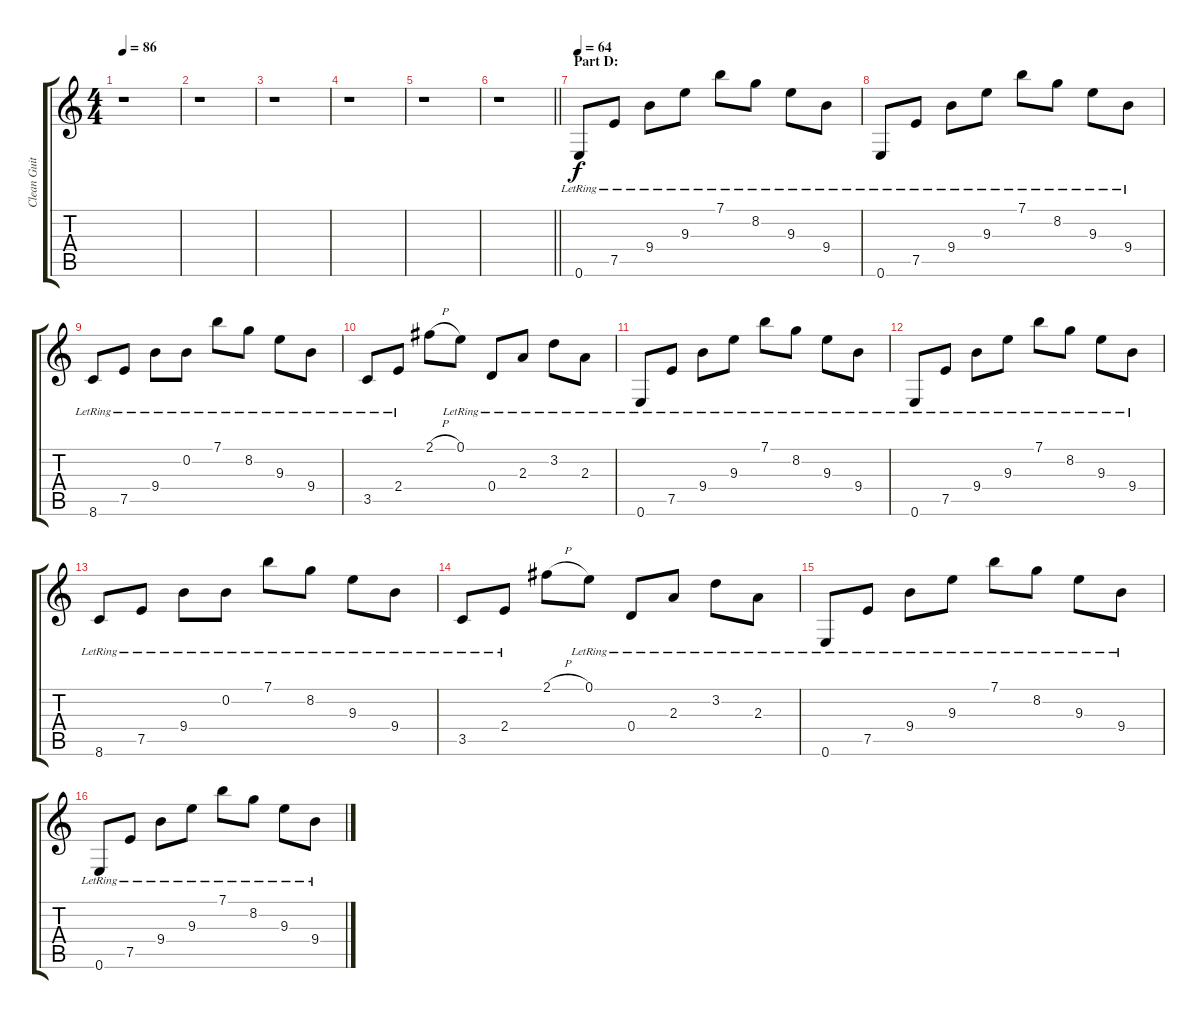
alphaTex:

\track ("Clean Guitar" "Clean Guit") {instrument acousticguitarsteel}
\staff {score tabs}
\tuning (E4 B3 G3 D3 A2 E2) {hide}
\ts (4 4)
\tempo 86
\clef g2
\ks c
r.1{dy f} |
r.1 |
r.1 |
r.1 |
r.1 |
\barLineRight lightlight
r.1 |
\section ("" "Part D:")
\tempo 64
0.6{lr}.8 7.5{lr}.8 9.4{lr}.8 9.3{lr}.8 7.1{lr}.8 8.2{lr}.8 9.3{lr}.8 9.4{lr}.8 |
0.6{lr}.8 7.5{lr}.8 9.4{lr}.8 9.3{lr}.8 7.1{lr}.8 8.2{lr}.8 9.3{lr}.8 9.4{lr}.8 |
8.6{lr}.8 7.5{lr}.8 9.4{lr}.8 0.2{lr}.8 7.1{lr}.8 8.2{lr}.8 9.3{lr}.8 9.4{lr}.8 |
3.5{lr}.8 2.4{lr}.8 2.1{h}.8 0.1{lr}.8 0.4{lr}.8 2.3{lr}.8 3.2{lr}.8 2.3{lr}.8 |
0.6{lr}.8 7.5{lr}.8 9.4{lr}.8 9.3{lr}.8 7.1{lr}.8 8.2{lr}.8 9.3{lr}.8 9.4{lr}.8 |
0.6{lr}.8 7.5{lr}.8 9.4{lr}.8 9.3{lr}.8 7.1{lr}.8 8.2{lr}.8 9.3{lr}.8 9.4{lr}.8 |
8.6{lr}.8 7.5{lr}.8 9.4{lr}.8 0.2{lr}.8 7.1{lr}.8 8.2{lr}.8 9.3{lr}.8 9.4{lr}.8 |
3.5{lr}.8 2.4{lr}.8 2.1{h}.8 0.1{lr}.8 0.4{lr}.8 2.3{lr}.8 3.2{lr}.8 2.3{lr}.8 |
0.6{lr}.8 7.5{lr}.8 9.4{lr}.8 9.3{lr}.8 7.1{lr}.8 8.2{lr}.8 9.3{lr}.8 9.4{lr}.8 |
0.6{lr}.8 7.5{lr}.8 9.4{lr}.8 9.3{lr}.8 7.1{lr}.8 8.2{lr}.8 9.3{lr}.8 9.4{lr}.8
